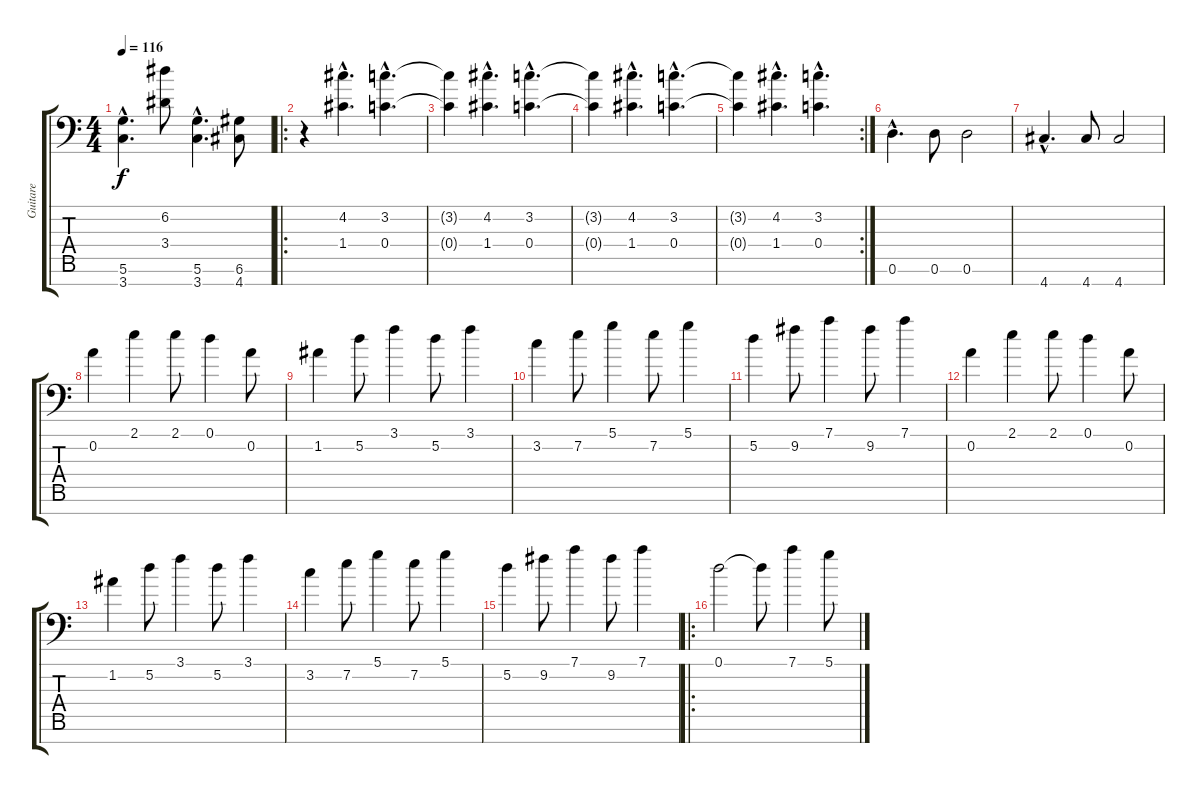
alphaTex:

\track ("Guitare" "Guitare") {instrument distortionguitar}
\staff {score tabs}
\tuning (D4 A3 F3 C3 G2 D2 A1) {hide}
\ts (4 4)
\tempo 116
\clef f4
\ks c
(5.6{hac} 3.7{hac}).4{d dy f volume 12} (6.2 3.4).8 (5.6{hac} 3.7{hac}).4{d} (6.6 4.7).8 |
\ro
r.4{volume 11 balance 12} (4.2{hac} 1.4{hac}).4{d} (3.2{hac} 0.4{hac}).4{d} |
(3.2{t} 0.4{t}).4 (4.2{hac} 1.4{hac}).4{d} (3.2{hac} 0.4{hac}).4{d} |
(3.2{t} 0.4{t}).4 (4.2{hac} 1.4{hac}).4{d} (3.2{hac} 0.4{hac}).4{d} |
\rc 2
(3.2{t} 0.4{t}).4 (4.2{hac} 1.4{hac}).4{d} (3.2{hac} 0.4{hac}).4{d} |
0.6{hac}.4{d} 0.6.8 0.6.2 |
4.7{hac}.4{d} 4.7.8 4.7.2 |
0.2.4{volume 8 instrument pad8sweep} 2.1.4 2.1.8 0.1.4 0.2.8 |
1.2.4 5.2.8 3.1.4 5.2.8 3.1.4 |
3.2.4 7.2.8 5.1.4 7.2.8 5.1.4 |
5.2.4 9.2.8 7.1.4 9.2.8 7.1.4 |
0.2.4{volume 8 instrument pad8sweep} 2.1.4 2.1.8 0.1.4 0.2.8 |
1.2.4 5.2.8 3.1.4 5.2.8 3.1.4 |
3.2.4 7.2.8 5.1.4 7.2.8 5.1.4 |
5.2.4 9.2.8 7.1.4 9.2.8 7.1.4 |
\ro
0.1.2{volume 12 instrument electricguitarjazz} 0.1{t}.8 7.1.4 5.1.8
